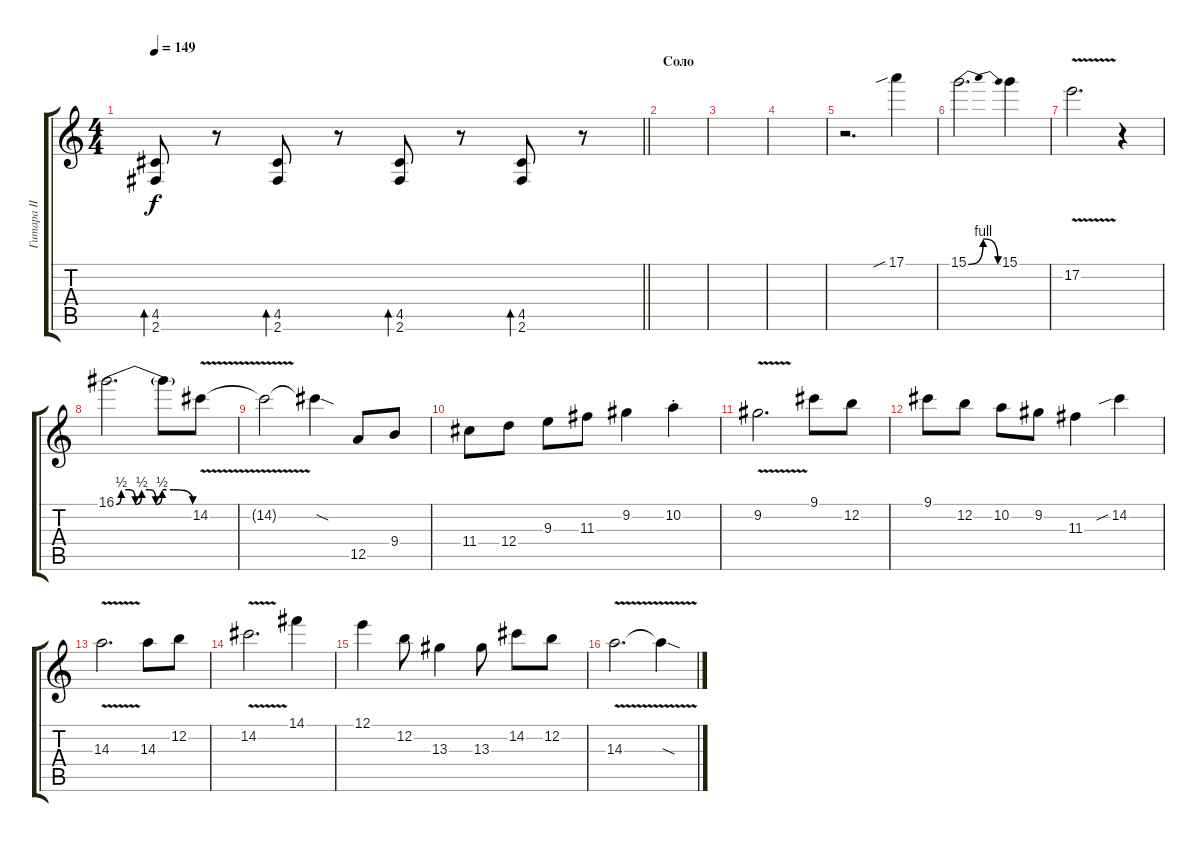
\track ("Гитара II" "Гитара II") {instrument electricguitarclean}
\staff {score tabs}
\tuning (E4 B3 G3 D3 A2 E2) {hide}
\ts (4 4)
\tempo 149
\clef g2
\barLineRight lightlight
\ks c
(4.5 2.6).8{bd 60 dy f} r.8 (4.5 2.6).8{bd 60} r.8 (4.5 2.6).8{bd 60} r.8 (4.5 2.6).8{bd 60} r.8 |
\section ("" "Соло")
|
|
|
r.2{d} 17.1{sib}.4 |
15.1{be (bendrelease 0 0 15 4 50 4 60 0)}.2{d} 15.1.4 |
17.2{v}.2{d} r.4 |
16.1{be (custom 0 0 4 2 10 2 15 0 20 2 26 2 31 0 36 2 45 2 60 0)}.2{d} 16.1{t}.8 14.2{v}.8 |
14.2{t}.2 14.2{sod t}.4 12.5.8 9.4.8 |
11.4.8 12.4.8 9.3.8 11.3.8 9.2.4 10.2{st}.4 |
9.2{v}.2{d} 9.1.8 12.2.8 |
9.1.8 12.2.8 10.2.8 9.2.8 11.3.4 14.2{sib}.4 |
14.3{v}.2{d} 14.3.8 12.2.8 |
14.2{v}.2{d} 14.1.4 |
12.1.4 12.2.8 13.3.4 13.3.8 14.2.8 12.2.8 |
14.3{v}.2{d} 14.3{sod t}.4
